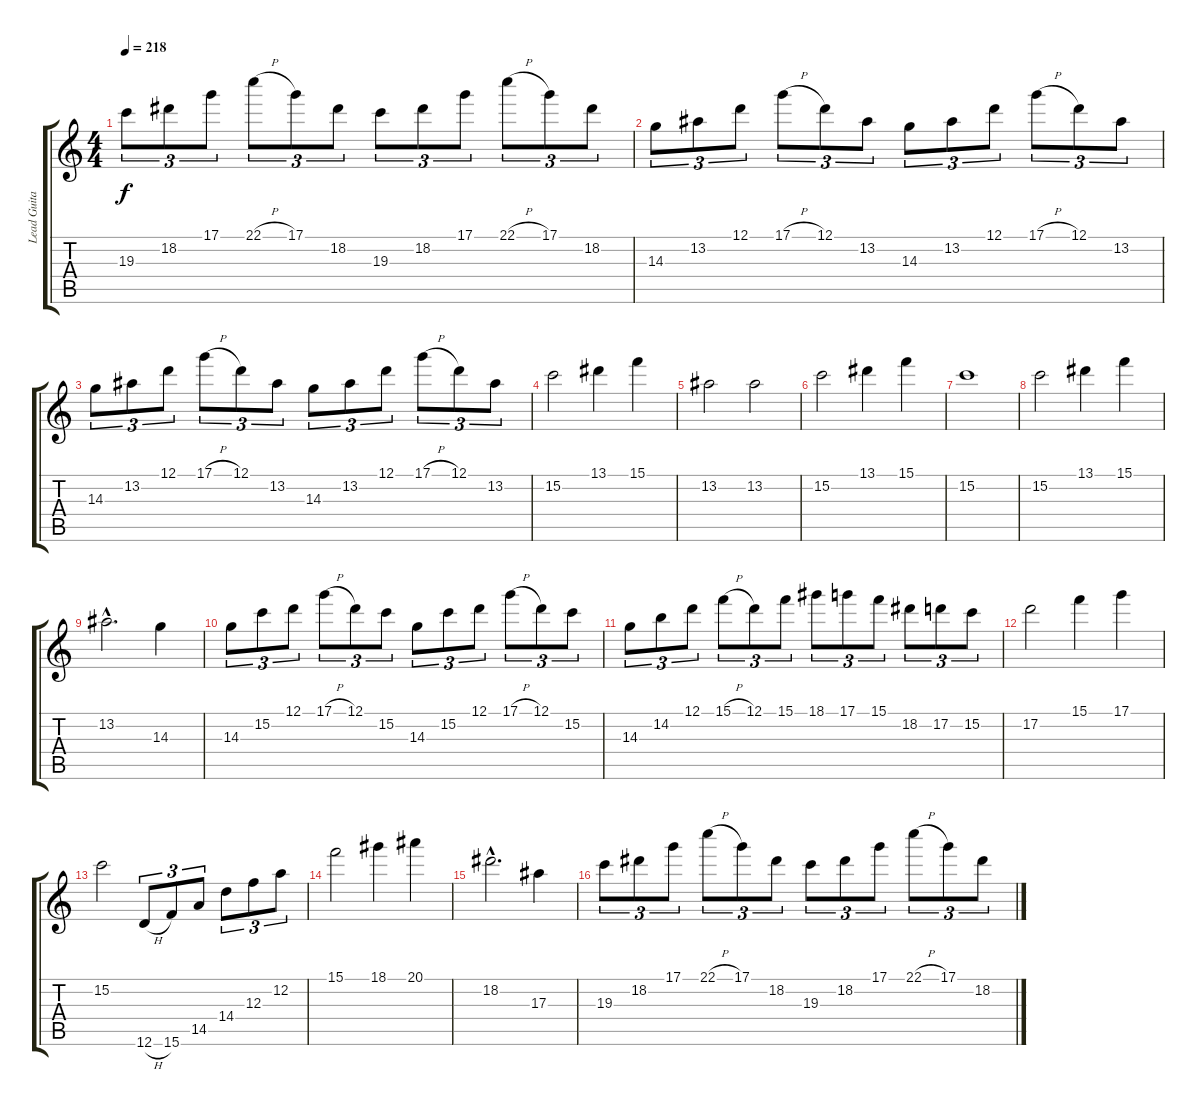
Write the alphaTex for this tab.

\track ("Lead Guitar" "Lead Guita") {instrument distortionguitar}
\staff {score tabs}
\tuning (D4 A3 F3 C3 G2 D2) {hide}
\ts (4 4)
\tempo 218
\clef g2
\ks c
19.3.8{tu (3 2) dy f} 18.2.8{tu (3 2)} 17.1.8{tu (3 2)} 22.1{h}.8{tu (3 2)} 17.1.8{tu (3 2)} 18.2.8{tu (3 2)} 19.3.8{tu (3 2)} 18.2.8{tu (3 2)} 17.1.8{tu (3 2)} 22.1{h}.8{tu (3 2)} 17.1.8{tu (3 2)} 18.2.8{tu (3 2)} |
14.3.8{tu (3 2)} 13.2.8{tu (3 2)} 12.1.8{tu (3 2)} 17.1{h}.8{tu (3 2)} 12.1.8{tu (3 2)} 13.2.8{tu (3 2)} 14.3.8{tu (3 2)} 13.2.8{tu (3 2)} 12.1.8{tu (3 2)} 17.1{h}.8{tu (3 2)} 12.1.8{tu (3 2)} 13.2.8{tu (3 2)} |
14.3.8{tu (3 2)} 13.2.8{tu (3 2)} 12.1.8{tu (3 2)} 17.1{h}.8{tu (3 2)} 12.1.8{tu (3 2)} 13.2.8{tu (3 2)} 14.3.8{tu (3 2)} 13.2.8{tu (3 2)} 12.1.8{tu (3 2)} 17.1{h}.8{tu (3 2)} 12.1.8{tu (3 2)} 13.2.8{tu (3 2)} |
15.2.2 13.1.4 15.1.4 |
13.2.2 13.2.2 |
15.2.2 13.1.4 15.1.4 |
15.2.1 |
15.2.2 13.1.4 15.1.4 |
13.2{hac}.2{d} 14.3.4 |
14.3.8{tu (3 2)} 15.2.8{tu (3 2)} 12.1.8{tu (3 2)} 17.1{h}.8{tu (3 2)} 12.1.8{tu (3 2)} 15.2.8{tu (3 2)} 14.3.8{tu (3 2)} 15.2.8{tu (3 2)} 12.1.8{tu (3 2)} 17.1{h}.8{tu (3 2)} 12.1.8{tu (3 2)} 15.2.8{tu (3 2)} |
14.3.8{tu (3 2)} 14.2.8{tu (3 2)} 12.1.8{tu (3 2)} 15.1{h}.8{tu (3 2)} 12.1.8{tu (3 2)} 15.1.8{tu (3 2)} 18.1.8{tu (3 2)} 17.1.8{tu (3 2)} 15.1.8{tu (3 2)} 18.2.8{tu (3 2)} 17.2.8{tu (3 2)} 15.2.8{tu (3 2)} |
17.2.2 15.1.4 17.1.4 |
15.2.2 12.6{h}.8{tu (3 2)} 15.6.8{tu (3 2)} 14.5.8{tu (3 2)} 14.4.8{tu (3 2)} 12.3.8{tu (3 2)} 12.2.8{tu (3 2)} |
15.1.2 18.1.4 20.1.4 |
18.2{hac}.2{d} 17.3.4 |
19.3.8{tu (3 2)} 18.2.8{tu (3 2)} 17.1.8{tu (3 2)} 22.1{h}.8{tu (3 2)} 17.1.8{tu (3 2)} 18.2.8{tu (3 2)} 19.3.8{tu (3 2)} 18.2.8{tu (3 2)} 17.1.8{tu (3 2)} 22.1{h}.8{tu (3 2)} 17.1.8{tu (3 2)} 18.2.8{tu (3 2)}
